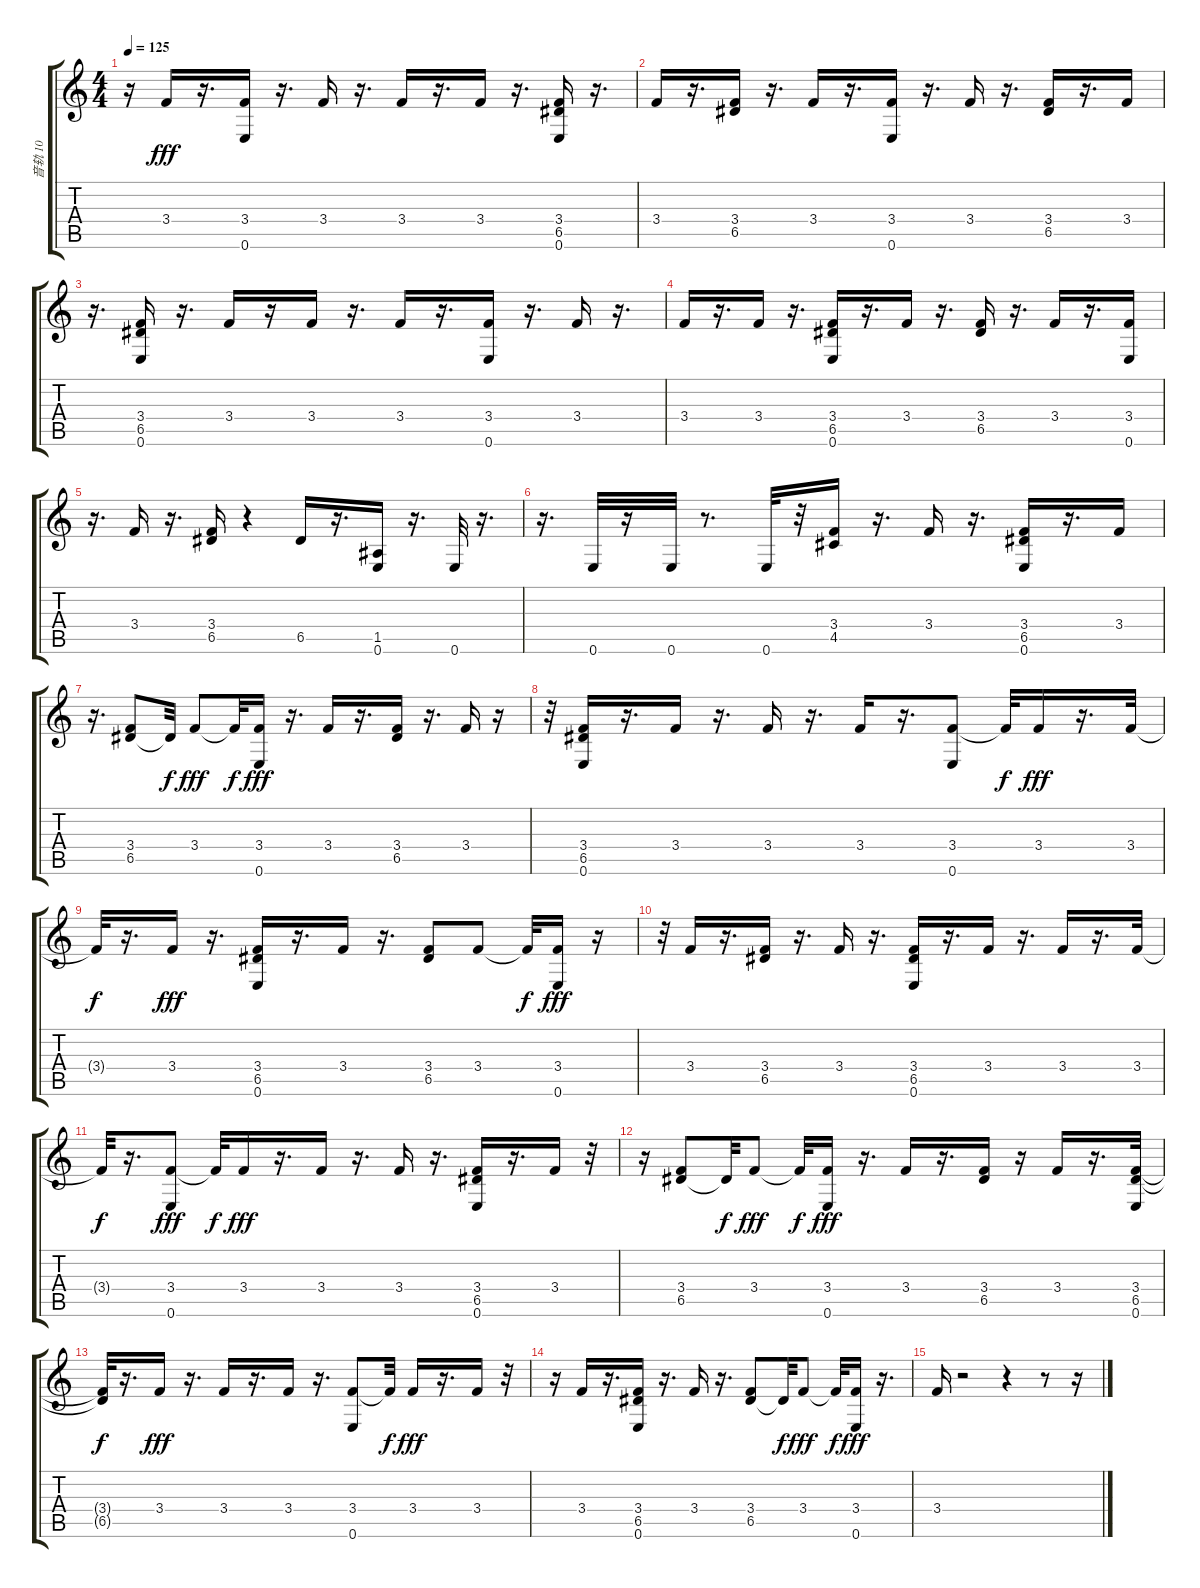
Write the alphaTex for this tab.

\track ("音轨 10" "音轨 10") {instrument acousticbass}
\staff {score tabs}
\tuning (E4 B3 G3 D3 A2 E2) {hide}
\ts (4 4)
\tempo 125
\clef g2
\ks c
r.16{dy fff} 3.4.16 r.16{d} (3.4 0.6).16 r.16{d} 3.4.16 r.16{d} 3.4.16 r.16{d} 3.4.16 r.16{d} (3.4 6.5 0.6).16 r.16{d} |
3.4.16 r.16{d} (3.4 6.5).16 r.16{d} 3.4.16 r.16{d} (3.4 0.6).16 r.16{d} 3.4.16 r.16{d} (3.4 6.5).16 r.16{d} 3.4.16 |
r.16{d} (3.4 6.5 0.6).16 r.16{d} 3.4.16 r.16 3.4.16 r.16{d} 3.4.16 r.16{d} (3.4 0.6).16 r.16{d} 3.4.16 r.16{d} |
3.4.16 r.16{d} 3.4.16 r.16{d} (3.4 6.5 0.6).16 r.16{d} 3.4.16 r.16{d} (3.4 6.5).16 r.16{d} 3.4.16 r.16{d} (3.4 0.6).16 |
r.16{d} 3.4.16 r.16{d} (3.4 6.5).16 r.4 6.5.16 r.16{d} (1.5 0.6).16 r.16{d} 0.6.32 r.16{d} |
r.16{d} 0.6.32 r.16 0.6.32 r.8{d} 0.6.32 r.32 (3.4 4.5).16 r.16{d} 3.4.16 r.16{d} (3.4 6.5 0.6).16 r.16{d} 3.4.16 |
r.16{d} (3.4 6.5).8 6.5{t}.32{dy f} 3.4.8{dy fff} 3.4{t}.32{dy f} (3.4 0.6).16{dy fff} r.16{d} 3.4.16 r.16{d} (3.4 6.5).16 r.16{d} 3.4.16 r.16 |
r.32 (3.4 6.5 0.6).16 r.16{d} 3.4.16 r.16{d} 3.4.16 r.16{d} 3.4.16 r.16{d} (3.4 0.6).8 3.4{t}.32{dy f} 3.4.16{dy fff} r.16{d} 3.4.32 |
3.4{t}.32{dy f} r.16{d} 3.4.16{dy fff} r.16{d} (3.4 6.5 0.6).16 r.16{d} 3.4.16 r.16{d} (3.4 6.5).8 3.4.8 3.4{t}.32{dy f} (3.4 0.6).16{dy fff} r.16 |
r.32 3.4.16 r.16{d} (3.4 6.5).16 r.16{d} 3.4.16 r.16{d} (3.4 6.5 0.6).16 r.16{d} 3.4.16 r.16{d} 3.4.16 r.16{d} 3.4.32 |
3.4{t}.32{dy f} r.16{d} (3.4 0.6).8{dy fff} 3.4{t}.32{dy f} 3.4.16{dy fff} r.16{d} 3.4.16 r.16{d} 3.4.16 r.16{d} (3.4 6.5 0.6).16 r.16{d} 3.4.16 r.32 |
r.16 (3.4 6.5).8 6.5{t}.32{dy f} 3.4.8{dy fff} 3.4{t}.32{dy f} (3.4 0.6).16{dy fff} r.16{d} 3.4.16 r.16{d} (3.4 6.5).16 r.16 3.4.16 r.16{d} (3.4 6.5 0.6).32 |
(3.4{t} 6.5{t}).32{dy f} r.16{d} 3.4.16{dy fff} r.16{d} 3.4.16 r.16{d} 3.4.16 r.16{d} (3.4 0.6).8 3.4{t}.32{dy f} 3.4.16{dy fff} r.16{d} 3.4.16 r.32 |
r.16 3.4.16 r.16{d} (3.4 6.5 0.6).16 r.16{d} 3.4.16 r.16{d} (3.4 6.5).8 6.5{t}.32{dy f} 3.4.8{dy fff} 3.4{t}.32{dy f} (3.4 0.6).16{dy fff} r.16{d} |
3.4.16 r.2 r.4 r.8 r.16
